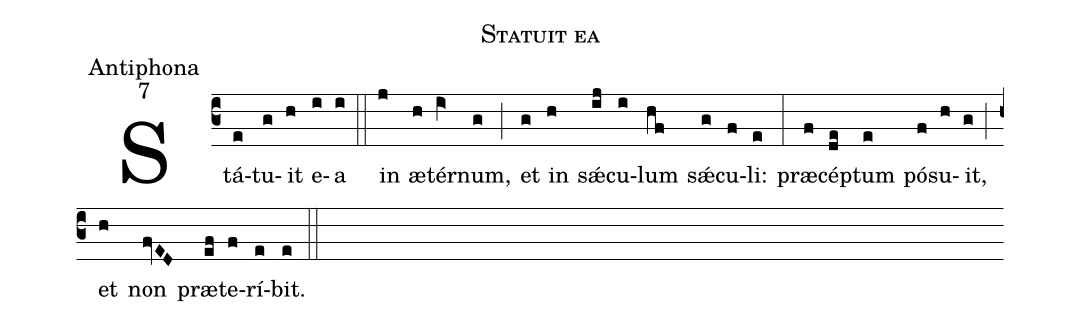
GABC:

name:Statuit ea;
office-part:Antiphona;
mode:7;
%%
(c3) Stá(e)tu(g)it(h) e(i)a(i) (::)
in(j) æ(h)tér(iV>)num,(g) (;) et(g) in(h) s{<sp>'ae</sp>}(ij)cu(i)lum(hf) s{<sp>'ae</sp>}(g)cu(f)li:(e) (:)
præ(f)cép(de)tum(e) pó(f)su(h)it,(g) (;) et(h) non(fvED) præ(ef)te(f)rí(e)bit.(e) (::)
